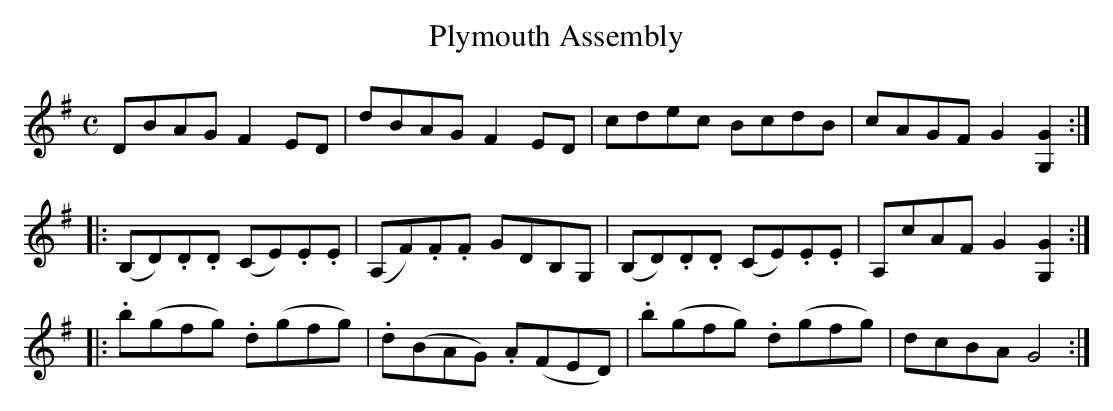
X:1
T:Plymouth Assembly
M:C
L:1/8
K:G
DBAG F2 ED | dBAG F2 ED | cdec BcdB | cAGF G2 [G,2G2] :|
|: (B,D).D.D (CE).E.E | (A,F).F.F GDB,G, | (B,D).D.D (CE).E.E | A,cAF G2 [G,2G2] :|
|: .b(gfg) .d(gfg) | .d(BAG) .A(FED) | .b(gfg) .d(gfg) | dcBA G4 :|
